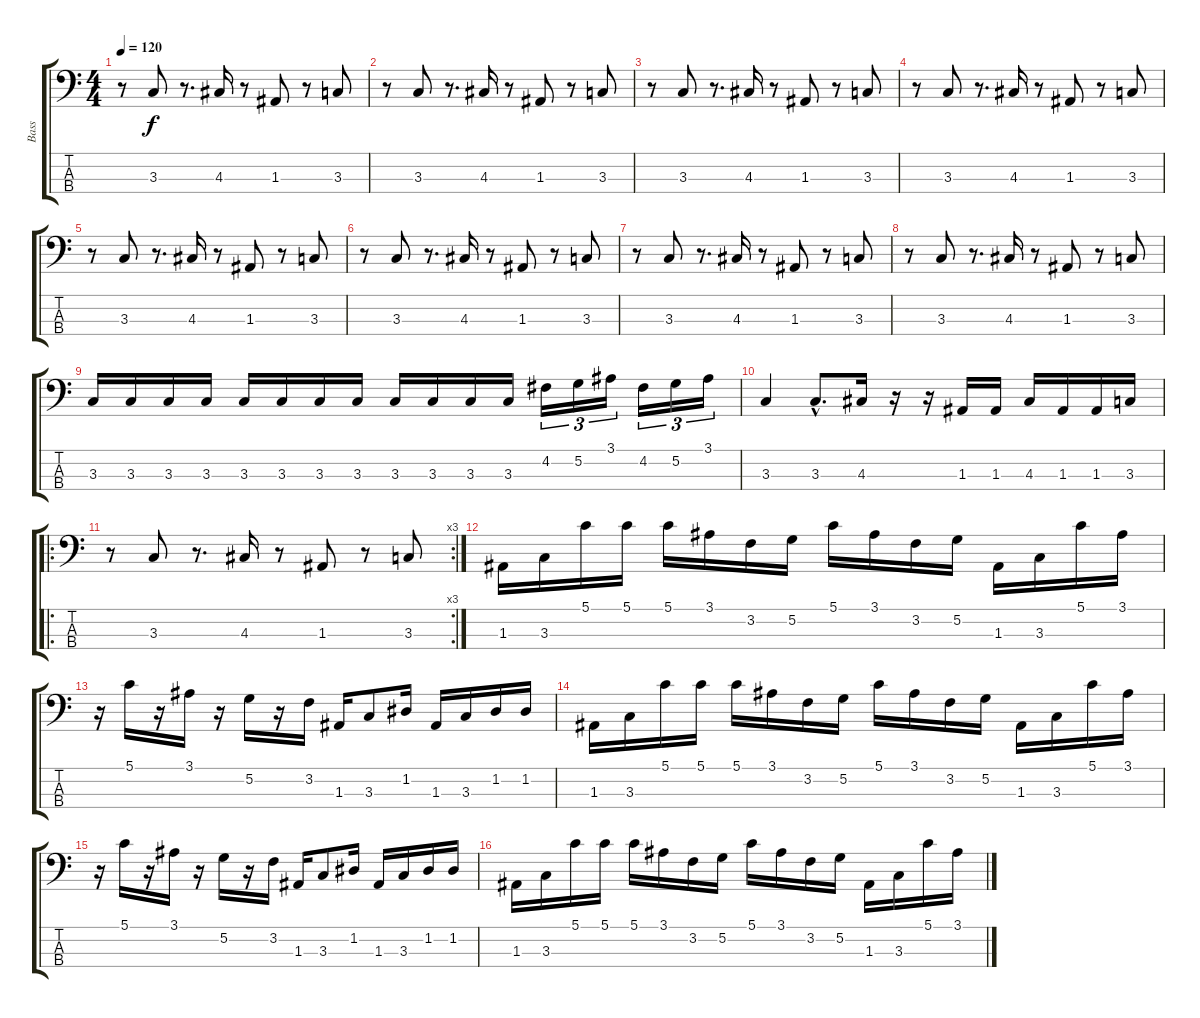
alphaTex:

\track ("Bass" "Bass") {instrument electricbasspick}
\staff {score tabs}
\tuning (G2 D2 A1 E1) {hide}
\ts (4 4)
\tempo 120
\clef f4
\ks c
r.8{dy f} 3.3.8 r.8{d} 4.3.16 r.8 1.3.8 r.8 3.3.8 |
r.8 3.3.8 r.8{d} 4.3.16 r.8 1.3.8 r.8 3.3.8 |
r.8 3.3.8 r.8{d} 4.3.16 r.8 1.3.8 r.8 3.3.8 |
r.8 3.3.8 r.8{d} 4.3.16 r.8 1.3.8 r.8 3.3.8 |
r.8 3.3.8 r.8{d} 4.3.16 r.8 1.3.8 r.8 3.3.8 |
r.8 3.3.8 r.8{d} 4.3.16 r.8 1.3.8 r.8 3.3.8 |
r.8 3.3.8 r.8{d} 4.3.16 r.8 1.3.8 r.8 3.3.8 |
r.8 3.3.8 r.8{d} 4.3.16 r.8 1.3.8 r.8 3.3.8 |
3.3.16 3.3.16 3.3.16 3.3.16 3.3.16 3.3.16 3.3.16 3.3.16 3.3.16 3.3.16 3.3.16 3.3.16 4.2.16{tu (3 2)} 5.2.16{tu (3 2)} 3.1.16{tu (3 2)} 4.2.16{tu (3 2)} 5.2.16{tu (3 2)} 3.1.16{tu (3 2)} |
3.3.4 3.3{hac}.8{d} 4.3.16 r.16 r.16 1.3.16 1.3.16 4.3.16 1.3.16 1.3.16 3.3.16 |
\ro
\rc 3
r.8 3.3.8 r.8{d} 4.3.16 r.8 1.3.8 r.8 3.3.8 |
1.3.16 3.3.16 5.1.16 5.1.16 5.1.16 3.1.16 3.2.16 5.2.16 5.1.16 3.1.16 3.2.16 5.2.16 1.3.16 3.3.16 5.1.16 3.1.16 |
r.16 5.1.16 r.16 3.1.16 r.16 5.2.16 r.16 3.2.16 1.3.16 3.3.8 1.2.16 1.3.16 3.3.16 1.2.16 1.2.16 |
1.3.16 3.3.16 5.1.16 5.1.16 5.1.16 3.1.16 3.2.16 5.2.16 5.1.16 3.1.16 3.2.16 5.2.16 1.3.16 3.3.16 5.1.16 3.1.16 |
r.16 5.1.16 r.16 3.1.16 r.16 5.2.16 r.16 3.2.16 1.3.16 3.3.8 1.2.16 1.3.16 3.3.16 1.2.16 1.2.16 |
1.3.16 3.3.16 5.1.16 5.1.16 5.1.16 3.1.16 3.2.16 5.2.16 5.1.16 3.1.16 3.2.16 5.2.16 1.3.16 3.3.16 5.1.16 3.1.16
